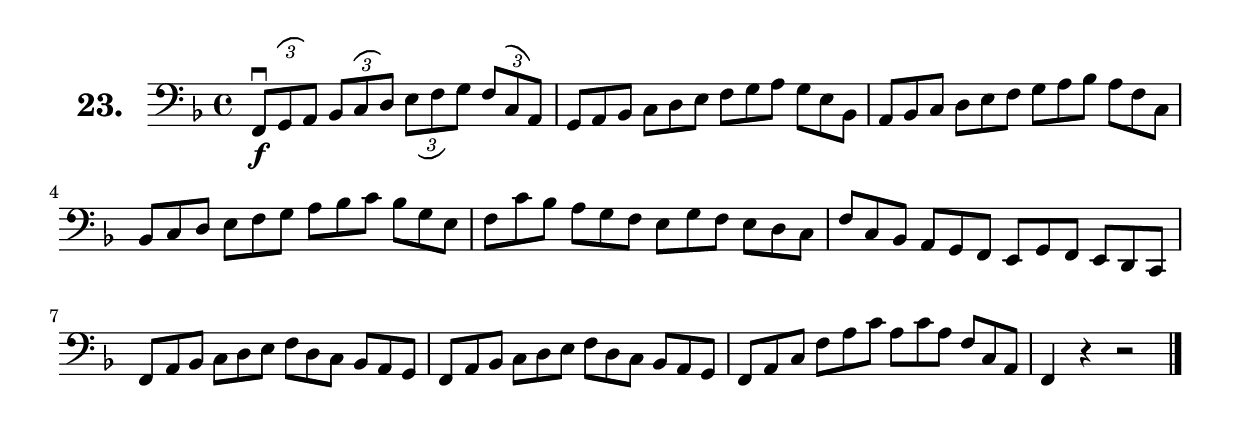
\version "2.18.2"

\include "../global-files/tuplet-bow.ily"

\score {
  \new StaffGroup = "" \with {
    instrumentName = \markup { \bold \huge { \larger "23." }}
  }
  <<
    \new Staff = "celloI" \with { midiInstrument = #"cello" }
    \relative c, {
      \clef bass
      \key f \major
      \time 4/4

      \tuplet 3/2 4 {
        f8\downbow\f g a bes c d e f g f c a | %01

        \omit TupletNumber 
        \override TupletBracket.stencil = ##f
        g a bes c d e f g a g e bes          | %02
        a bes c d e f g a bes a f c          | %03
        bes c d e f g a bes c bes g e        | %04
        f c' bes a g f e g f e d c           | %05
        f c bes a g f e g f e d c            | %06
        f a bes c d e f d c bes a g          | %07
        f a bes c d e f d c bes a g          | %08
        f a c f a c a c a f c a              | %09
      } 
      f4 r r2 \bar "|."                      | %10
 
    }
  >>
  \layout {
    \printTupletBow
  }
  \midi {}
  \header {
    composer = "Sebastian Lee"
    %opus = "Op. 70"
  }
}
